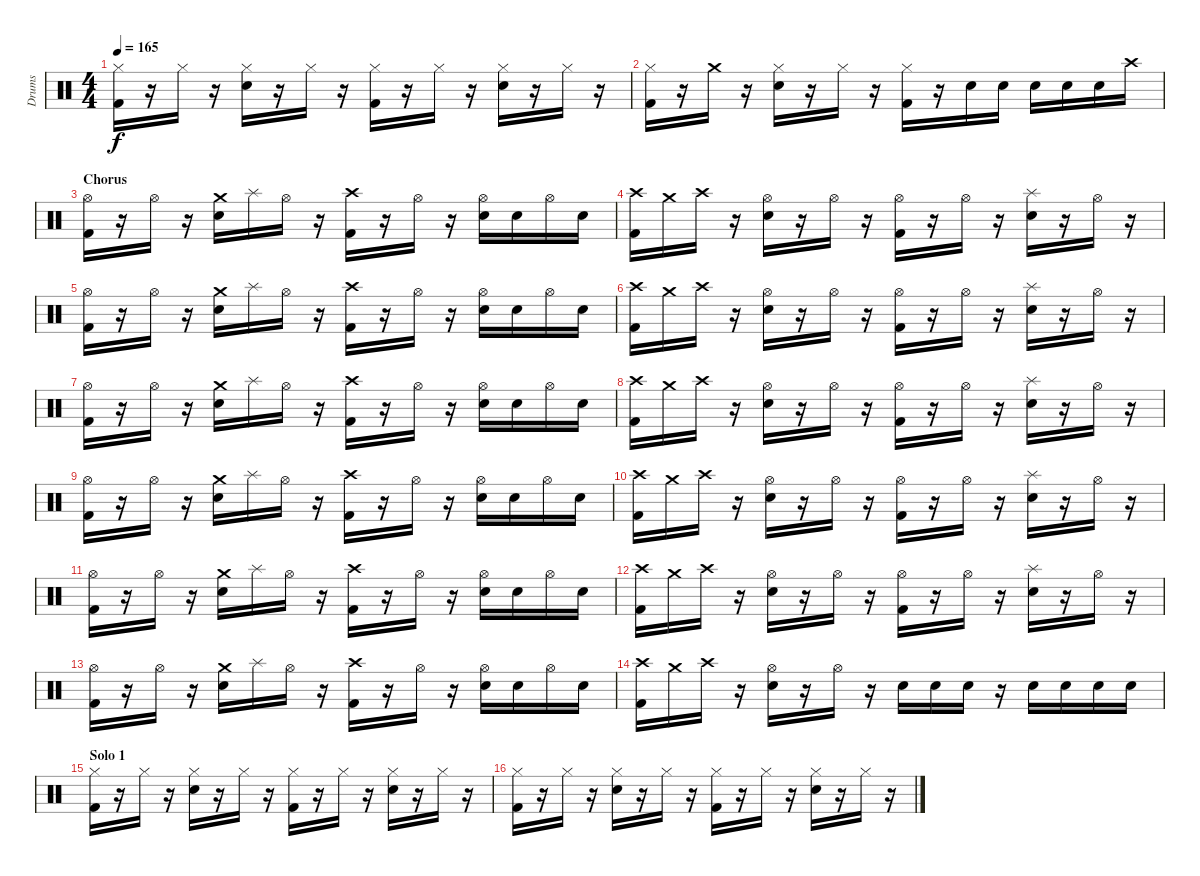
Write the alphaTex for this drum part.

\track ("Drums" "Drums") {instrument percussion}
\staff {score}
\articulation defaults
\ts (4 4)
\tempo 165
\clef neutral
\ks c
("Hi-Hat (closed)" "Kick (hit) 2").16{dy f} r.16 "Hi-Hat (closed)".16 r.16 ("Hi-Hat (closed)" "Snare (hit) 2").16 r.16 "Hi-Hat (closed)".16 r.16 ("Hi-Hat (closed)" "Kick (hit) 2").16 r.16 "Hi-Hat (closed)".16 r.16 ("Hi-Hat (closed)" "Snare (hit) 2").16 r.16 "Hi-Hat (closed)".16 r.16 |
("Hi-Hat (closed)" "Kick (hit) 2").16 r.16 "Crash medium (hit)".16 r.16 ("Hi-Hat (closed)" "Snare (hit) 2").16 r.16 "Hi-Hat (closed)".16 r.16 ("Hi-Hat (closed)" "Kick (hit) 2").16 r.16 "Snare (hit) 2".16 "Snare (hit) 2".16 "Snare (hit) 2".16 "Snare (hit) 2".16 "Snare (hit) 2".16 "Crash high (hit)".16 |
\section ("" "Chorus")
("Hi-Hat (open)" "Kick (hit) 2").16 r.16 "Hi-Hat (open)".16 r.16 ("Crash medium (hit)" "Snare (hit) 2").16 "Splash (hit)".16 "Hi-Hat (open)".16 r.16 ("Crash high (hit)" "Kick (hit) 2").16 r.16 "Hi-Hat (open)".16 r.16 ("Hi-Hat (open)" "Snare (hit) 2").16 "Snare (hit) 2".16 "Hi-Hat (open)".16 "Snare (hit) 2".16 |
("Crash high (hit)" "Kick (hit) 2").16 "Crash medium (hit)".16 "Crash high (hit)".16 r.16 ("Hi-Hat (open)" "Snare (hit) 2").16 r.16 "Hi-Hat (open)".16 r.16 ("Hi-Hat (open)" "Kick (hit) 2").16 r.16 "Hi-Hat (open)".16 r.16 ("Splash (hit)" "Snare (hit) 2").16 r.16 "Hi-Hat (open)".16 r.16 |
("Hi-Hat (open)" "Kick (hit) 2").16 r.16 "Hi-Hat (open)".16 r.16 ("Crash medium (hit)" "Snare (hit) 2").16 "Splash (hit)".16 "Hi-Hat (open)".16 r.16 ("Crash high (hit)" "Kick (hit) 2").16 r.16 "Hi-Hat (open)".16 r.16 ("Hi-Hat (open)" "Snare (hit) 2").16 "Snare (hit) 2".16 "Hi-Hat (open)".16 "Snare (hit) 2".16 |
("Crash high (hit)" "Kick (hit) 2").16 "Crash medium (hit)".16 "Crash high (hit)".16 r.16 ("Hi-Hat (open)" "Snare (hit) 2").16 r.16 "Hi-Hat (open)".16 r.16 ("Hi-Hat (open)" "Kick (hit) 2").16 r.16 "Hi-Hat (open)".16 r.16 ("Splash (hit)" "Snare (hit) 2").16 r.16 "Hi-Hat (open)".16 r.16 |
("Hi-Hat (open)" "Kick (hit) 2").16 r.16 "Hi-Hat (open)".16 r.16 ("Crash medium (hit)" "Snare (hit) 2").16 "Splash (hit)".16 "Hi-Hat (open)".16 r.16 ("Crash high (hit)" "Kick (hit) 2").16 r.16 "Hi-Hat (open)".16 r.16 ("Hi-Hat (open)" "Snare (hit) 2").16 "Snare (hit) 2".16 "Hi-Hat (open)".16 "Snare (hit) 2".16 |
("Crash high (hit)" "Kick (hit) 2").16 "Crash medium (hit)".16 "Crash high (hit)".16 r.16 ("Hi-Hat (open)" "Snare (hit) 2").16 r.16 "Hi-Hat (open)".16 r.16 ("Hi-Hat (open)" "Kick (hit) 2").16 r.16 "Hi-Hat (open)".16 r.16 ("Splash (hit)" "Snare (hit) 2").16 r.16 "Hi-Hat (open)".16 r.16 |
("Hi-Hat (open)" "Kick (hit) 2").16 r.16 "Hi-Hat (open)".16 r.16 ("Crash medium (hit)" "Snare (hit) 2").16 "Splash (hit)".16 "Hi-Hat (open)".16 r.16 ("Crash high (hit)" "Kick (hit) 2").16 r.16 "Hi-Hat (open)".16 r.16 ("Hi-Hat (open)" "Snare (hit) 2").16 "Snare (hit) 2".16 "Hi-Hat (open)".16 "Snare (hit) 2".16 |
("Crash high (hit)" "Kick (hit) 2").16 "Crash medium (hit)".16 "Crash high (hit)".16 r.16 ("Hi-Hat (open)" "Snare (hit) 2").16 r.16 "Hi-Hat (open)".16 r.16 ("Hi-Hat (open)" "Kick (hit) 2").16 r.16 "Hi-Hat (open)".16 r.16 ("Splash (hit)" "Snare (hit) 2").16 r.16 "Hi-Hat (open)".16 r.16 |
("Hi-Hat (open)" "Kick (hit) 2").16 r.16 "Hi-Hat (open)".16 r.16 ("Crash medium (hit)" "Snare (hit) 2").16 "Splash (hit)".16 "Hi-Hat (open)".16 r.16 ("Crash high (hit)" "Kick (hit) 2").16 r.16 "Hi-Hat (open)".16 r.16 ("Hi-Hat (open)" "Snare (hit) 2").16 "Snare (hit) 2".16 "Hi-Hat (open)".16 "Snare (hit) 2".16 |
("Crash high (hit)" "Kick (hit) 2").16 "Crash medium (hit)".16 "Crash high (hit)".16 r.16 ("Hi-Hat (open)" "Snare (hit) 2").16 r.16 "Hi-Hat (open)".16 r.16 ("Hi-Hat (open)" "Kick (hit) 2").16 r.16 "Hi-Hat (open)".16 r.16 ("Splash (hit)" "Snare (hit) 2").16 r.16 "Hi-Hat (open)".16 r.16 |
("Hi-Hat (open)" "Kick (hit) 2").16 r.16 "Hi-Hat (open)".16 r.16 ("Crash medium (hit)" "Snare (hit) 2").16 "Splash (hit)".16 "Hi-Hat (open)".16 r.16 ("Crash high (hit)" "Kick (hit) 2").16 r.16 "Hi-Hat (open)".16 r.16 ("Hi-Hat (open)" "Snare (hit) 2").16 "Snare (hit) 2".16 "Hi-Hat (open)".16 "Snare (hit) 2".16 |
("Crash high (hit)" "Kick (hit) 2").16 "Crash medium (hit)".16 "Crash high (hit)".16 r.16 ("Hi-Hat (open)" "Snare (hit) 2").16 r.16 "Hi-Hat (open)".16 r.16 "Snare (hit) 2".16 "Snare (hit) 2".16 "Snare (hit) 2".16 r.16 "Snare (hit) 2".16 "Snare (hit) 2".16 "Snare (hit) 2".16 "Snare (hit) 2".16 |
\section ("" "Solo 1")
("Hi-Hat (closed)" "Kick (hit) 2").16 r.16 "Hi-Hat (closed)".16 r.16 ("Hi-Hat (closed)" "Snare (hit) 2").16 r.16 "Hi-Hat (closed)".16 r.16 ("Hi-Hat (closed)" "Kick (hit) 2").16 r.16 "Hi-Hat (closed)".16 r.16 ("Hi-Hat (closed)" "Snare (hit) 2").16 r.16 "Hi-Hat (closed)".16 r.16 |
("Hi-Hat (closed)" "Kick (hit) 2").16 r.16 "Hi-Hat (closed)".16 r.16 ("Hi-Hat (closed)" "Snare (hit) 2").16 r.16 "Hi-Hat (closed)".16 r.16 ("Hi-Hat (closed)" "Kick (hit) 2").16 r.16 "Hi-Hat (closed)".16 r.16 ("Hi-Hat (closed)" "Snare (hit) 2").16 r.16 "Hi-Hat (closed)".16 r.16
